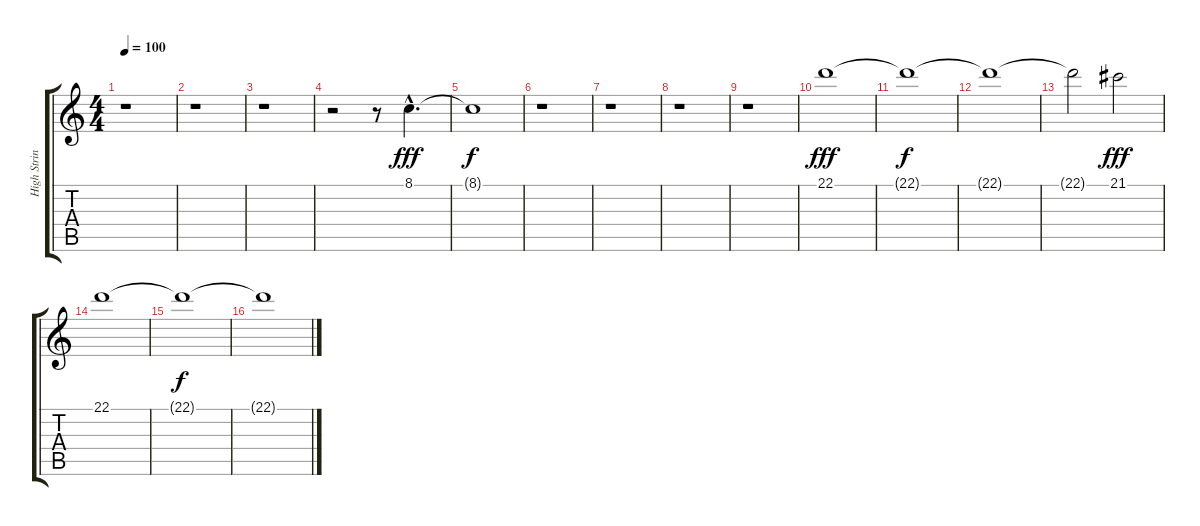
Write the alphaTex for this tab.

\track ("High Strings" "High Strin") {instrument cello}
\staff {score tabs}
\tuning (E4 B3 G3 D3 A2 E2) {hide}
\ts (4 4)
\tempo 100
\clef g2
\ks c
r.1{dy f} |
r.1 |
r.1 |
r.2 r.8 8.1{hac}.4{d dy fff} |
8.1{t}.1{dy f} |
r.1 |
r.1 |
r.1 |
r.1 |
22.1.1{dy fff} |
22.1{t}.1{dy f} |
22.1{t}.1 |
22.1{t}.2 21.1.2{dy fff} |
22.1.1 |
22.1{t}.1{dy f} |
22.1{t}.1
